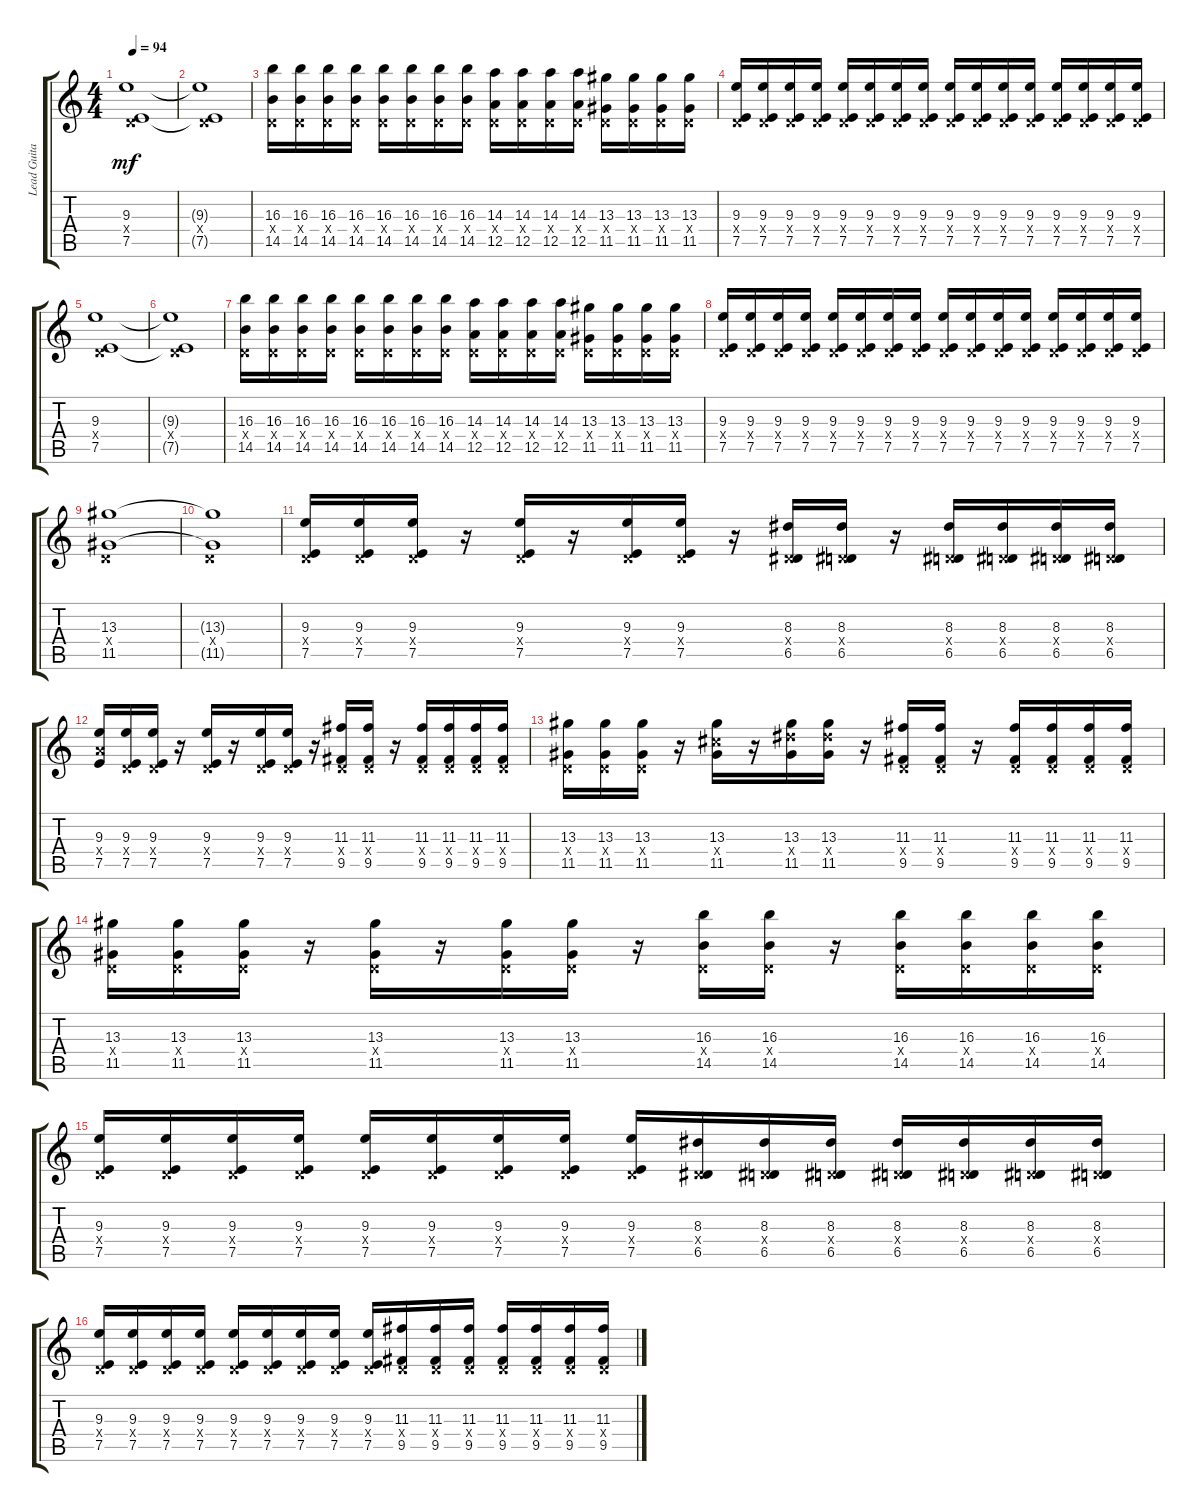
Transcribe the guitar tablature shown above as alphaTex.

\track ("Lead Guitar(Alex)" "Lead Guita") {instrument distortionguitar}
\staff {score tabs}
\tuning (E4 B3 G3 D3 A2 E2) {hide}
\ts (4 4)
\tempo 94
\clef g2
\ks c
(9.3 0.4{x} 7.5).1{dy mf} |
(9.3{t} 0.4{x} 7.5{t}).1 |
(16.3 0.4{x} 14.5).16 (16.3 0.4{x} 14.5).16 (16.3 0.4{x} 14.5).16 (16.3 0.4{x} 14.5).16 (16.3 0.4{x} 14.5).16 (16.3 0.4{x} 14.5).16 (16.3 0.4{x} 14.5).16 (16.3 0.4{x} 14.5).16 (14.3 0.4{x} 12.5).16 (14.3 0.4{x} 12.5).16 (14.3 0.4{x} 12.5).16 (14.3 0.4{x} 12.5).16 (13.3 0.4{x} 11.5).16 (13.3 0.4{x} 11.5).16 (13.3 0.4{x} 11.5).16 (13.3 0.4{x} 11.5).16 |
(9.3 0.4{x} 7.5).16 (9.3 0.4{x} 7.5).16 (9.3 0.4{x} 7.5).16 (9.3 0.4{x} 7.5).16 (9.3 0.4{x} 7.5).16 (9.3 0.4{x} 7.5).16 (9.3 0.4{x} 7.5).16 (9.3 0.4{x} 7.5).16 (9.3 0.4{x} 7.5).16 (9.3 0.4{x} 7.5).16 (9.3 0.4{x} 7.5).16 (9.3 0.4{x} 7.5).16 (9.3 0.4{x} 7.5).16 (9.3 0.4{x} 7.5).16 (9.3 0.4{x} 7.5).16 (9.3 0.4{x} 7.5).16 |
(9.3 0.4{x} 7.5).1 |
(9.3{t} 0.4{x} 7.5{t}).1 |
(16.3 0.4{x} 14.5).16 (16.3 0.4{x} 14.5).16 (16.3 0.4{x} 14.5).16 (16.3 0.4{x} 14.5).16 (16.3 0.4{x} 14.5).16 (16.3 0.4{x} 14.5).16 (16.3 0.4{x} 14.5).16 (16.3 0.4{x} 14.5).16 (14.3 0.4{x} 12.5).16 (14.3 0.4{x} 12.5).16 (14.3 0.4{x} 12.5).16 (14.3 0.4{x} 12.5).16 (13.3 0.4{x} 11.5).16 (13.3 0.4{x} 11.5).16 (13.3 0.4{x} 11.5).16 (13.3 0.4{x} 11.5).16 |
(9.3 0.4{x} 7.5).16 (9.3 0.4{x} 7.5).16 (9.3 0.4{x} 7.5).16 (9.3 0.4{x} 7.5).16 (9.3 0.4{x} 7.5).16 (9.3 0.4{x} 7.5).16 (9.3 0.4{x} 7.5).16 (9.3 0.4{x} 7.5).16 (9.3 0.4{x} 7.5).16 (9.3 0.4{x} 7.5).16 (9.3 0.4{x} 7.5).16 (9.3 0.4{x} 7.5).16 (9.3 0.4{x} 7.5).16 (9.3 0.4{x} 7.5).16 (9.3 0.4{x} 7.5).16 (9.3 0.4{x} 7.5).16 |
(13.3 0.4{x} 11.5).1 |
(13.3{t} 0.4{x} 11.5{t}).1 |
(9.3 0.4{x} 7.5).16 (9.3 0.4{x} 7.5).16 (9.3 0.4{x} 7.5).16 r.16 (9.3 0.4{x} 7.5).16 r.16 (9.3 0.4{x} 7.5).16 (9.3 0.4{x} 7.5).16 r.16 (8.3 0.4{x} 6.5).16 (8.3 0.4{x} 6.5).16 r.16 (8.3 0.4{x} 6.5).16 (8.3 0.4{x} 6.5).16 (8.3 0.4{x} 6.5).16 (8.3 0.4{x} 6.5).16 |
(9.3 7.4{x} 7.5).16 (9.3 0.4{x} 7.5).16 (9.3 0.4{x} 7.5).16 r.16 (9.3 0.4{x} 7.5).16 r.16 (9.3 0.4{x} 7.5).16 (9.3 0.4{x} 7.5).16 r.16 (11.3 0.4{x} 9.5).16 (11.3 0.4{x} 9.5).16 r.16 (11.3 0.4{x} 9.5).16 (11.3 0.4{x} 9.5).16 (11.3 0.4{x} 9.5).16 (11.3 0.4{x} 9.5).16 |
(13.3 0.4{x} 11.5).16 (13.3 0.4{x} 11.5).16 (13.3 0.4{x} 11.5).16 r.16 (13.3 11.4{x} 11.5).16 r.16 (13.3 13.4{x} 11.5).16 (13.3 13.4{x} 11.5).16 r.16 (11.3 0.4{x} 9.5).16 (11.3 0.4{x} 9.5).16 r.16 (11.3 0.4{x} 9.5).16 (11.3 0.4{x} 9.5).16 (11.3 0.4{x} 9.5).16 (11.3 0.4{x} 9.5).16 |
(13.3 0.4{x} 11.5).16 (13.3 0.4{x} 11.5).16 (13.3 0.4{x} 11.5).16 r.16 (13.3 0.4{x} 11.5).16 r.16 (13.3 0.4{x} 11.5).16 (13.3 0.4{x} 11.5).16 r.16 (16.3 0.4{x} 14.5).16 (16.3 0.4{x} 14.5).16 r.16 (16.3 0.4{x} 14.5).16 (16.3 0.4{x} 14.5).16 (16.3 0.4{x} 14.5).16 (16.3 0.4{x} 14.5).16 |
(9.3 0.4{x} 7.5).16 (9.3 0.4{x} 7.5).16 (9.3 0.4{x} 7.5).16 (9.3 0.4{x} 7.5).16 (9.3 0.4{x} 7.5).16 (9.3 0.4{x} 7.5).16 (9.3 0.4{x} 7.5).16 (9.3 0.4{x} 7.5).16 (9.3 0.4{x} 7.5).16 (8.3 0.4{x} 6.5).16 (8.3 0.4{x} 6.5).16 (8.3 0.4{x} 6.5).16 (8.3 0.4{x} 6.5).16 (8.3 0.4{x} 6.5).16 (8.3 0.4{x} 6.5).16 (8.3 0.4{x} 6.5).16 |
(9.3 0.4{x} 7.5).16 (9.3 0.4{x} 7.5).16 (9.3 0.4{x} 7.5).16 (9.3 0.4{x} 7.5).16 (9.3 0.4{x} 7.5).16 (9.3 0.4{x} 7.5).16 (9.3 0.4{x} 7.5).16 (9.3 0.4{x} 7.5).16 (9.3 0.4{x} 7.5).16 (11.3 0.4{x} 9.5).16 (11.3 0.4{x} 9.5).16 (11.3 0.4{x} 9.5).16 (11.3 0.4{x} 9.5).16 (11.3 0.4{x} 9.5).16 (11.3 0.4{x} 9.5).16 (11.3 0.4{x} 9.5).16
